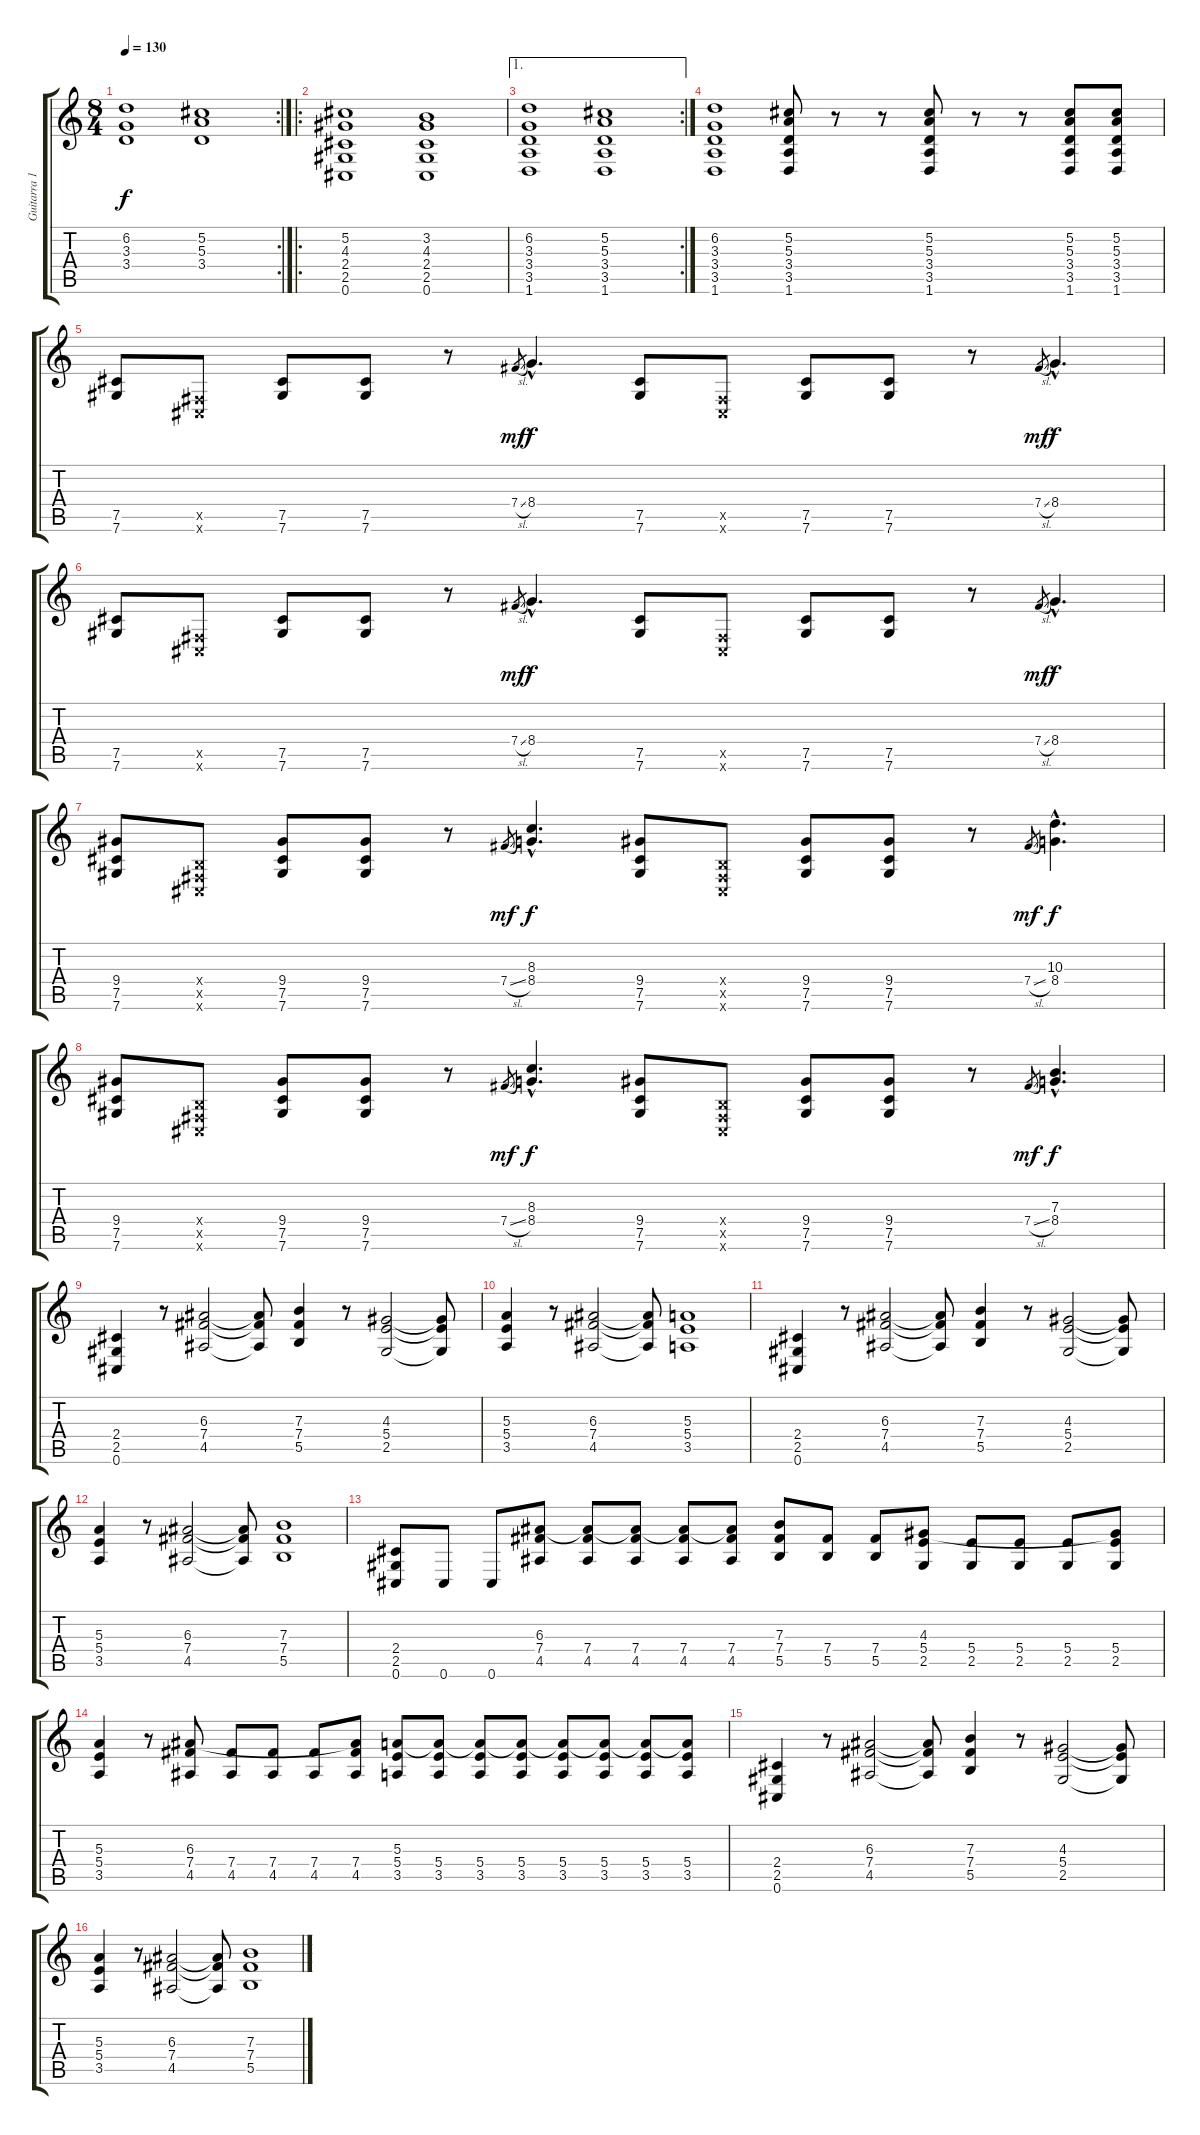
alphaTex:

\track ("Guitarra 1" "Guitarra 1") {instrument distortionguitar}
\staff {score tabs}
\tuning (Db4 Ab3 E3 B2 Gb2 Db2) {hide}
\rc 2
\ts (8 4)
\tempo 130
\clef g2
\ks c
(6.2 3.3 3.4).1{dy f} (5.2 5.3 3.4).1 |
\ro
(5.2 4.3 2.4 2.5 0.6).1 (3.2 4.3 2.4 2.5 0.6).1 |
\ae 1
\rc 2
(6.2 3.3 3.4 3.5 1.6).1 (5.2 5.3 3.4 3.5 1.6).1 |
(6.2 3.3 3.4 3.5 1.6).1 (5.2 5.3 3.4 3.5 1.6).8 r.8 r.8 (5.2 5.3 3.4 3.5 1.6).8 r.8 r.8 (5.2 5.3 3.4 3.5 1.6).8 (5.2 5.3 3.4 3.5 1.6).8 |
(7.5 7.6).8 (0.5{x} 0.6{x}).8 (7.5 7.6).8 (7.5 7.6).8 r.8 7.4{sl}.8{gr dy mf} 8.4{hac}.4{d dy f} (7.5 7.6).8 (0.5{x} 0.6{x}).8 (7.5 7.6).8 (7.5 7.6).8 r.8 7.4{sl}.8{gr dy mf} 8.4{hac}.4{d dy f} |
(7.5 7.6).8 (0.5{x} 0.6{x}).8 (7.5 7.6).8 (7.5 7.6).8 r.8 7.4{sl}.8{gr dy mf} 8.4{hac}.4{d dy f} (7.5 7.6).8 (0.5{x} 0.6{x}).8 (7.5 7.6).8 (7.5 7.6).8 r.8 7.4{sl}.8{gr dy mf} 8.4{hac}.4{d dy f} |
(9.4 7.5 7.6).8 (0.4{x} 0.5{x} 0.6{x}).8 (9.4 7.5 7.6).8 (9.4 7.5 7.6).8 r.8 7.4{sl}.8{gr dy mf} (8.3{hac} 8.4{hac}).4{d dy f} (9.4 7.5 7.6).8 (0.4{x} 0.5{x} 0.6{x}).8 (9.4 7.5 7.6).8 (9.4 7.5 7.6).8 r.8 7.4{sl}.8{gr dy mf} (10.3{hac} 8.4{hac}).4{d dy f} |
(9.4 7.5 7.6).8 (0.4{x} 0.5{x} 0.6{x}).8 (9.4 7.5 7.6).8 (9.4 7.5 7.6).8 r.8 7.4{sl}.8{gr dy mf} (8.3{hac} 8.4{hac}).4{d dy f} (9.4 7.5 7.6).8 (0.4{x} 0.5{x} 0.6{x}).8 (9.4 7.5 7.6).8 (9.4 7.5 7.6).8 r.8 7.4{sl}.8{gr dy mf} (7.3{hac} 8.4{hac}).4{d dy f} |
(2.4 2.5 0.6).4 r.8 (6.3 7.4 4.5).2 (6.3{t} 7.4{t} 4.5{t}).8 (7.3 7.4 5.5).4 r.8 (4.3 5.4 2.5).2 (4.3{t} 5.4{t} 2.5{t}).8 |
(5.3 5.4 3.5).4 r.8 (6.3 7.4 4.5).2 (6.3{t} 7.4{t} 4.5{t}).8 (5.3 5.4 3.5).1 |
(2.4 2.5 0.6).4 r.8 (6.3 7.4 4.5).2 (6.3{t} 7.4{t} 4.5{t}).8 (7.3 7.4 5.5).4 r.8 (4.3 5.4 2.5).2 (4.3{t} 5.4{t} 2.5{t}).8 |
(5.3 5.4 3.5).4 r.8 (6.3 7.4 4.5).2 (6.3{t} 7.4{t} 4.5{t}).8 (7.3 7.4 5.5).1 |
(2.4 2.5 0.6).8 0.6.8 0.6.8 (6.3 7.4 4.5).8 (6.3{t} 7.4 4.5).8 (6.3{t} 7.4 4.5).8 (6.3{t} 7.4 4.5).8 (6.3{t} 7.4 4.5).8 (7.3 7.4 5.5).8 (7.4 5.5).8 (7.4 5.5).8 (4.3 5.4 2.5).8 (5.4 2.5).8 (5.4 2.5).8 (5.4 2.5).8 (4.3{t} 5.4 2.5).8 |
(5.3 5.4 3.5).4 r.8 (6.3 7.4 4.5).8 (7.4 4.5).8 (7.4 4.5).8 (7.4 4.5).8 (6.3{t} 7.4 4.5).8 (5.3 5.4 3.5).8 (5.3{t} 5.4 3.5).8 (5.3{t} 5.4 3.5).8 (5.3{t} 5.4 3.5).8 (5.3{t} 5.4 3.5).8 (5.3{t} 5.4 3.5).8 (5.3{t} 5.4 3.5).8 (5.3{t} 5.4 3.5).8 |
(2.4 2.5 0.6).4 r.8 (6.3 7.4 4.5).2 (6.3{t} 7.4{t} 4.5{t}).8 (7.3 7.4 5.5).4 r.8 (4.3 5.4 2.5).2 (4.3{t} 5.4{t} 2.5{t}).8 |
(5.3 5.4 3.5).4 r.8 (6.3 7.4 4.5).2 (6.3{t} 7.4{t} 4.5{t}).8 (7.3 7.4 5.5).1
